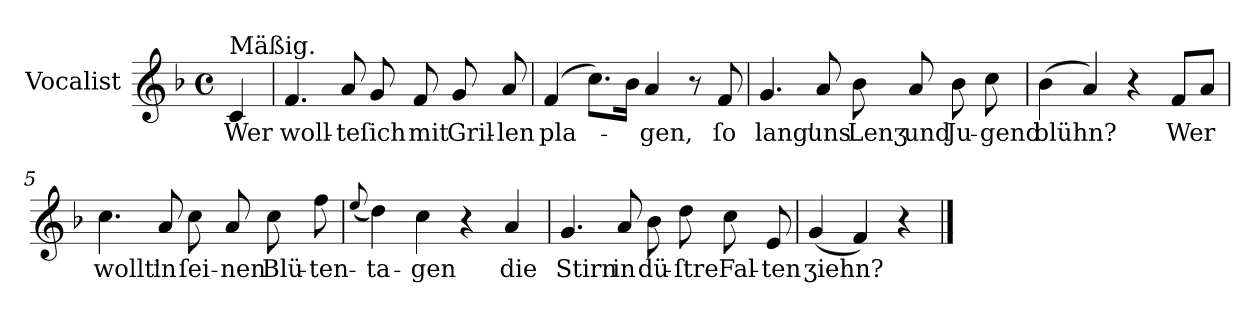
**kern	**text
*part1	*part1
*staff1	*staff1
*I"Vocalist	*
*clefG2	*
*k[b-]	*
*F:	*
*M4/4	*
*met(c)	*
=	=
!LO:TX:a:t=Mäßig.	!
4c	Wer
=1	=1
4.f	woll-
8a	-te
8g	ſich
8f	mit
8g	Gril-
8a	-len
=2	=2
(4f	pla-
8.ccL)	.
16b-Jk	.
4a	-gen,
8r	.
8f	ſo
=3	=3
4.g	lang'
8a	uns
8b-	Lenʒ
8a	und
8b-	Ju-
8cc	-gend
=4	=4
(<4b-	blühn?
4a)	.
4r	.
8fL	Wer
8aJ	.
=5	=5
4.cc	wollt'
8a	in
8cc	ſei-
8a	-nen
8cc	Blü-
8ff	-ten-
=6	=6
(8qqee	.
4dd)	-ta-
4cc	-gen
4r	.
4a	die
=7	=7
4.g	Stirn
8a	in
8b-	dü-
8dd	-ſtre
8cc	Fal-
8e	-ten
=8	=8
(4g	ʒiehn?
4f)	.
4r	.
==	==
*-	*-
